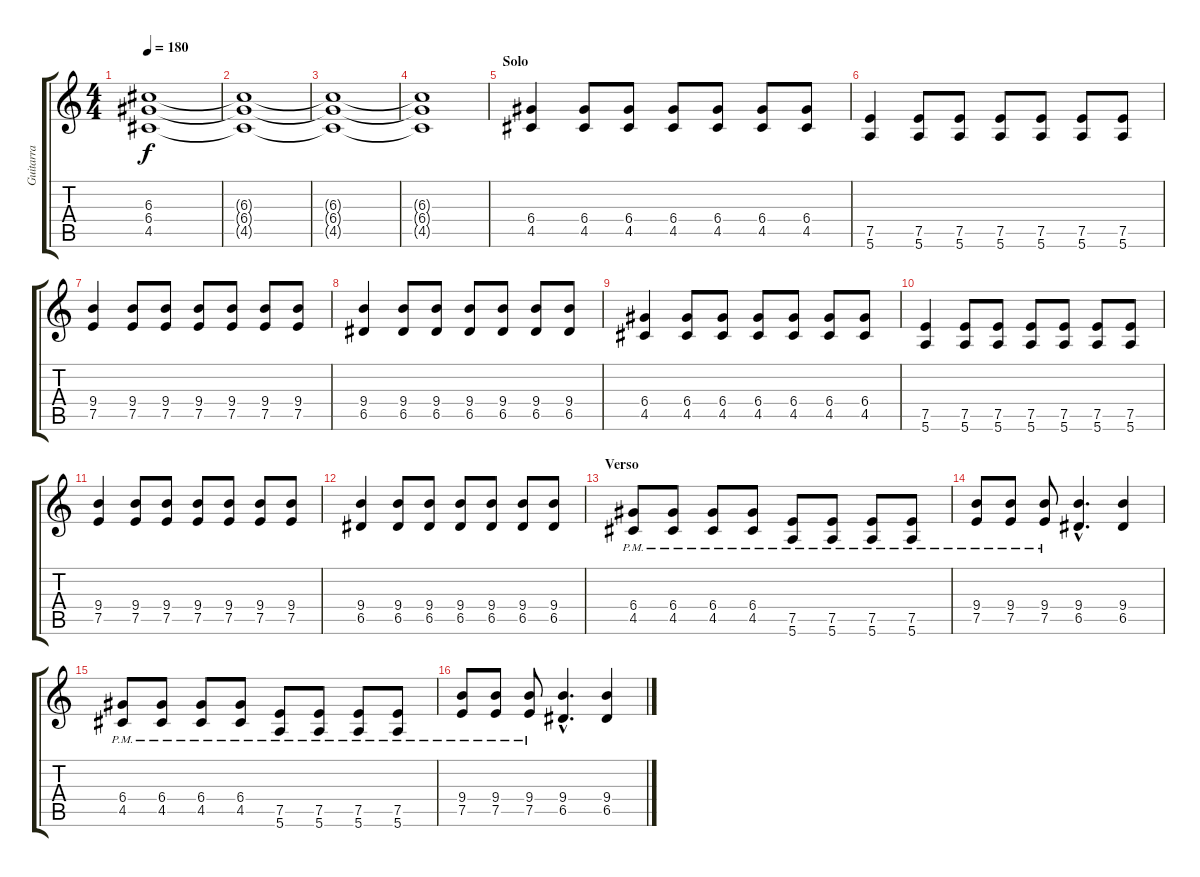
\track ("Guitarra" "Guitarra") {instrument distortionguitar}
\staff {score tabs}
\tuning (E4 B3 G3 D3 A2 E2) {hide}
\ts (4 4)
\tempo 180
\clef g2
\ks c
(6.3 6.4 4.5).1{dy f} |
(6.3{t} 6.4{t} 4.5{t}).1 |
(6.3{t} 6.4{t} 4.5{t}).1 |
(6.3{t} 6.4{t} 4.5{t}).1 |
\section ("" "Solo")
(6.4 4.5).4 (6.4 4.5).8 (6.4 4.5).8 (6.4 4.5).8 (6.4 4.5).8 (6.4 4.5).8 (6.4 4.5).8 |
(7.5 5.6).4 (7.5 5.6).8 (7.5 5.6).8 (7.5 5.6).8 (7.5 5.6).8 (7.5 5.6).8 (7.5 5.6).8 |
(9.4 7.5).4 (9.4 7.5).8 (9.4 7.5).8 (9.4 7.5).8 (9.4 7.5).8 (9.4 7.5).8 (9.4 7.5).8 |
(9.4 6.5).4 (9.4 6.5).8 (9.4 6.5).8 (9.4 6.5).8 (9.4 6.5).8 (9.4 6.5).8 (9.4 6.5).8 |
(6.4 4.5).4 (6.4 4.5).8 (6.4 4.5).8 (6.4 4.5).8 (6.4 4.5).8 (6.4 4.5).8 (6.4 4.5).8 |
(7.5 5.6).4 (7.5 5.6).8 (7.5 5.6).8 (7.5 5.6).8 (7.5 5.6).8 (7.5 5.6).8 (7.5 5.6).8 |
(9.4 7.5).4 (9.4 7.5).8 (9.4 7.5).8 (9.4 7.5).8 (9.4 7.5).8 (9.4 7.5).8 (9.4 7.5).8 |
(9.4 6.5).4 (9.4 6.5).8 (9.4 6.5).8 (9.4 6.5).8 (9.4 6.5).8 (9.4 6.5).8 (9.4 6.5).8 |
\section ("" "Verso")
(6.4{pm} 4.5{pm}).8 (6.4{pm} 4.5{pm}).8 (6.4{pm} 4.5{pm}).8 (6.4{pm} 4.5{pm}).8 (7.5{pm} 5.6{pm}).8 (7.5{pm} 5.6{pm}).8 (7.5{pm} 5.6{pm}).8 (7.5{pm} 5.6{pm}).8 |
(9.4{pm} 7.5{pm}).8 (9.4{pm} 7.5{pm}).8 (9.4{pm} 7.5{pm}).8 (9.4{hac} 6.5{hac}).4{d} (9.4 6.5).4 |
(6.4{pm} 4.5{pm}).8 (6.4{pm} 4.5{pm}).8 (6.4{pm} 4.5{pm}).8 (6.4{pm} 4.5{pm}).8 (7.5{pm} 5.6{pm}).8 (7.5{pm} 5.6{pm}).8 (7.5{pm} 5.6{pm}).8 (7.5{pm} 5.6{pm}).8 |
(9.4{pm} 7.5{pm}).8 (9.4{pm} 7.5{pm}).8 (9.4{pm} 7.5{pm}).8 (9.4{hac} 6.5{hac}).4{d} (9.4 6.5).4
